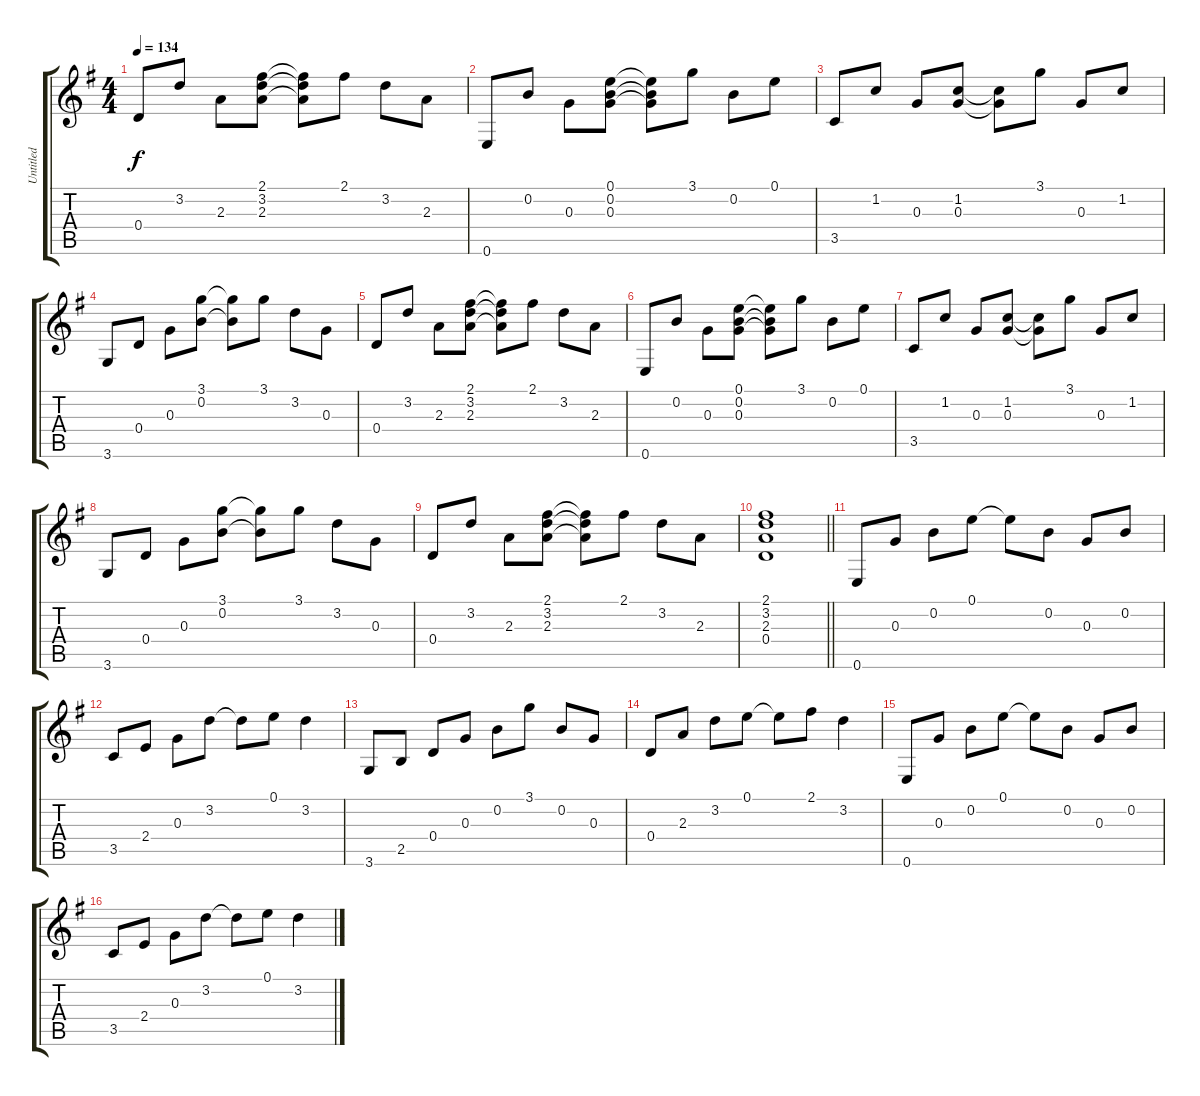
\track ("Untitled" "Untitled") {instrument acousticguitarsteel}
\staff {score tabs}
\tuning (E4 B3 G3 D3 A2 E2) {hide}
\ts (4 4)
\tempo 134
\clef g2
\ks g
0.4.8{dy f} 3.2.8 2.3.8 (2.1 3.2 2.3).8 (2.1{t} 3.2{t} 2.3{t}).8 2.1.8 3.2.8 2.3.8 |
0.6.8 0.2.8 0.3.8 (0.1 0.2 0.3).8 (0.1{t} 0.2{t} 0.3{t}).8 3.1.8 0.2.8 0.1.8 |
3.5.8 1.2.8 0.3.8 (1.2 0.3).8 (1.2{t} 0.3{t}).8 3.1.8 0.3.8 1.2.8 |
3.6.8 0.4.8 0.3.8 (3.1 0.2).8 (3.1{t} 0.2{t}).8 3.1.8 3.2.8 0.3.8 |
0.4.8 3.2.8 2.3.8 (2.1 3.2 2.3).8 (2.1{t} 3.2{t} 2.3{t}).8 2.1.8 3.2.8 2.3.8 |
0.6.8 0.2.8 0.3.8 (0.1 0.2 0.3).8 (0.1{t} 0.2{t} 0.3{t}).8 3.1.8 0.2.8 0.1.8 |
3.5.8 1.2.8 0.3.8 (1.2 0.3).8 (1.2{t} 0.3{t}).8 3.1.8 0.3.8 1.2.8 |
3.6.8 0.4.8 0.3.8 (3.1 0.2).8 (3.1{t} 0.2{t}).8 3.1.8 3.2.8 0.3.8 |
0.4.8 3.2.8 2.3.8 (2.1 3.2 2.3).8 (2.1{t} 3.2{t} 2.3{t}).8 2.1.8 3.2.8 2.3.8 |
\barLineRight lightlight
(2.1 3.2 2.3 0.4).1 |
0.6.8 0.3.8 0.2.8 0.1.8 0.1{t}.8 0.2.8 0.3.8 0.2.8 |
3.5.8 2.4.8 0.3.8 3.2.8 3.2{t}.8 0.1.8 3.2.4 |
3.6.8 2.5.8 0.4.8 0.3.8 0.2.8 3.1.8 0.2.8 0.3.8 |
0.4.8 2.3.8 3.2.8 0.1.8 0.1{t}.8 2.1.8 3.2.4 |
0.6.8 0.3.8 0.2.8 0.1.8 0.1{t}.8 0.2.8 0.3.8 0.2.8 |
3.5.8 2.4.8 0.3.8 3.2.8 3.2{t}.8 0.1.8 3.2.4
